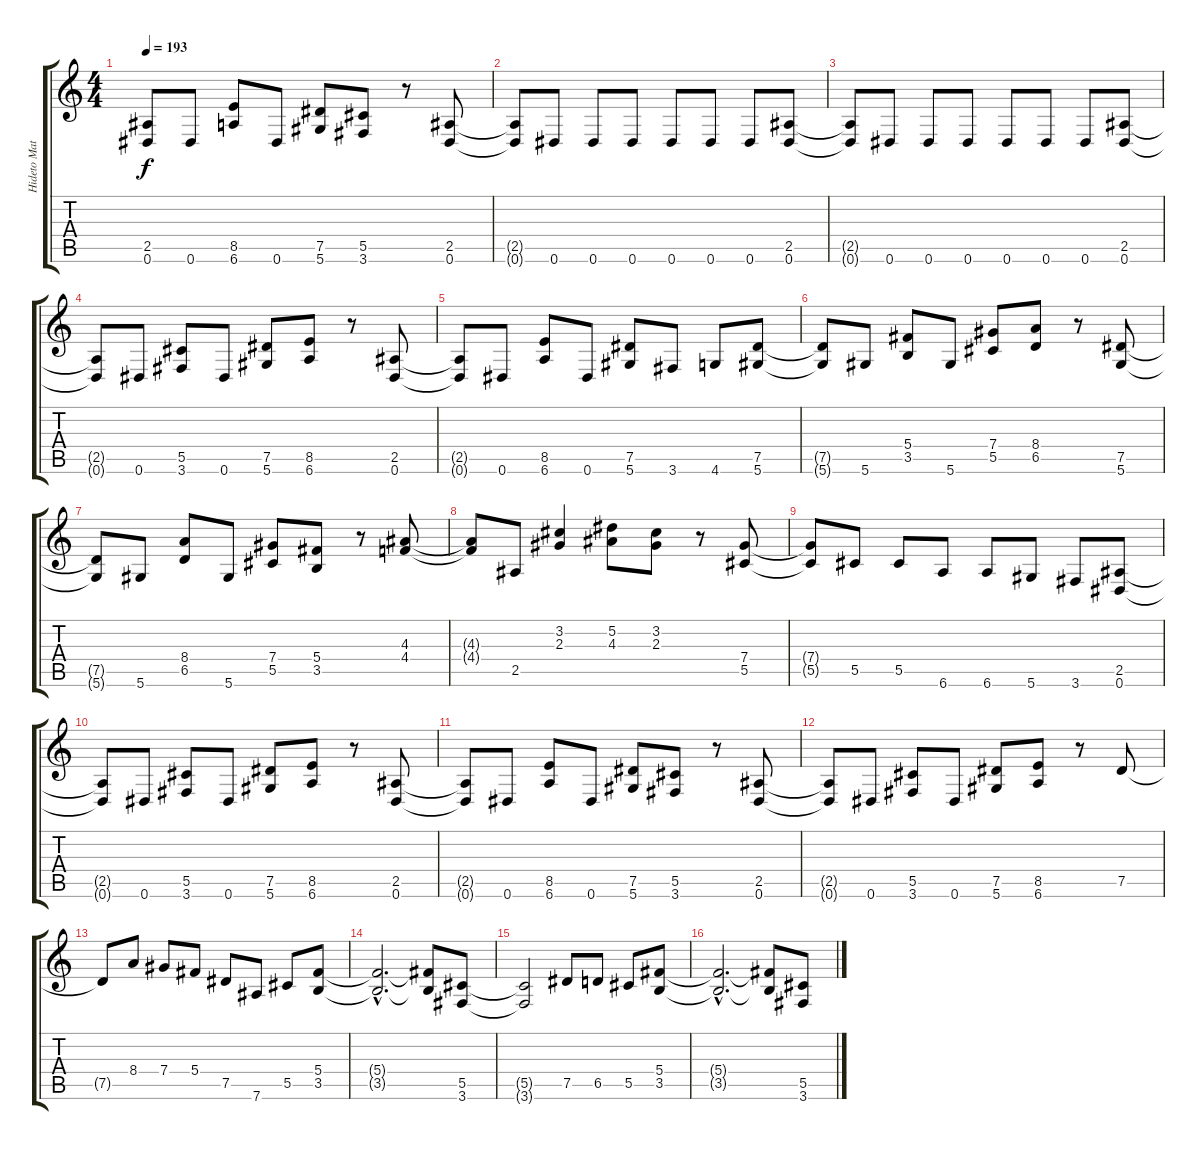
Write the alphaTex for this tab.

\track ("Hideto Matsumoto (Hide)" "Hideto Mat") {instrument distortionguitar}
\staff {score tabs}
\tuning (Eb4 Bb3 Gb3 Db3 Ab2 Eb2) {hide}
\ts (4 4)
\tempo 193
\clef g2
\ks c
(2.5{t} 0.6{t}).8{dy f} 0.6.8 (8.5 6.6).8 0.6.8 (7.5 5.6).8 (5.5 3.6).8 r.8 (2.5 0.6).8 |
(2.5{t} 0.6{t}).8 0.6.8 0.6.8 0.6.8 0.6.8 0.6.8 0.6.8 (2.5 0.6).8 |
(2.5{t} 0.6{t}).8 0.6.8 0.6.8 0.6.8 0.6.8 0.6.8 0.6.8 (2.5 0.6).8 |
(2.5{t} 0.6{t}).8 0.6.8 (5.5 3.6).8 0.6.8 (7.5 5.6).8 (8.5 6.6).8 r.8 (2.5 0.6).8 |
(2.5{t} 0.6{t}).8 0.6.8 (8.5 6.6).8 0.6.8 (7.5 5.6).8 3.6.8 4.6.8 (7.5 5.6).8 |
(7.5{t} 5.6{t}).8 5.6.8 (5.4 3.5).8 5.6.8 (7.4 5.5).8 (8.4 6.5).8 r.8 (7.5 5.6).8 |
(7.5{t} 5.6{t}).8 5.6.8 (8.4 6.5).8 5.6.8 (7.4 5.5).8 (5.4 3.5).8 r.8 (4.3 4.4).8 |
(4.3{t} 4.4{t}).8 2.5.8 (3.2 2.3).4 (5.2 4.3).8 (3.2 2.3).8 r.8 (7.4 5.5).8 |
(7.4{t} 5.5{t}).8 5.5.8 5.5.8 6.6.8 6.6.8 5.6.8 3.6.8 (2.5 0.6).8 |
(2.5{t} 0.6{t}).8 0.6.8 (5.5 3.6).8 0.6.8 (7.5 5.6).8 (8.5 6.6).8 r.8 (2.5 0.6).8 |
(2.5{t} 0.6{t}).8 0.6.8 (8.5 6.6).8 0.6.8 (7.5 5.6).8 (5.5 3.6).8 r.8 (2.5 0.6).8 |
(2.5{t} 0.6{t}).8 0.6.8 (5.5 3.6).8 0.6.8 (7.5 5.6).8 (8.5 6.6).8 r.8 7.5.8 |
7.5{t}.8 8.4.8 7.4.8 5.4.8 7.5.8 7.6.8 5.5.8 (5.4 3.5).8 |
(5.4{hac t} 3.5{hac t}).2{d} (5.4{t} 3.5{t}).8 (5.5 3.6).8 |
(5.5{t} 3.6{t}).2 7.5.8 6.5.8 5.5.8 (5.4 3.5).8 |
(5.4{hac t} 3.5{hac t}).2{d} (5.4{t} 3.5{t}).8 (5.5 3.6).8
